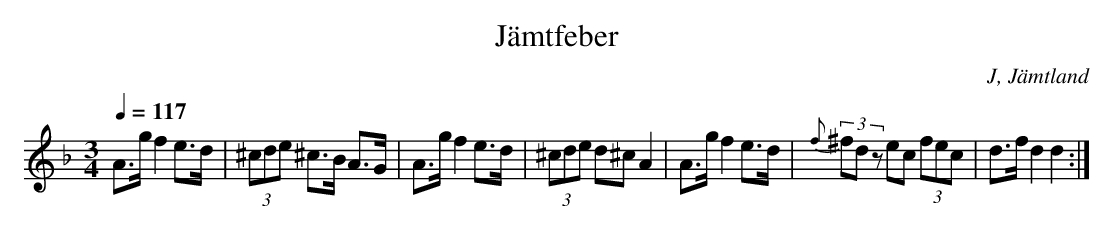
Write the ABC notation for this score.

X:1
T: Jämtfeber
O: J, Jämtland
M:3/4
L:1/8
Q:1/4=117
K:Dm
A>g f2 e>d|(3^cde ^c>B A>G|A>g f2 e>d|(3^cde d^c A2|A>g f2 e>d|{f}(3^fdz ec (3fec|d>f d2 d2 :|
